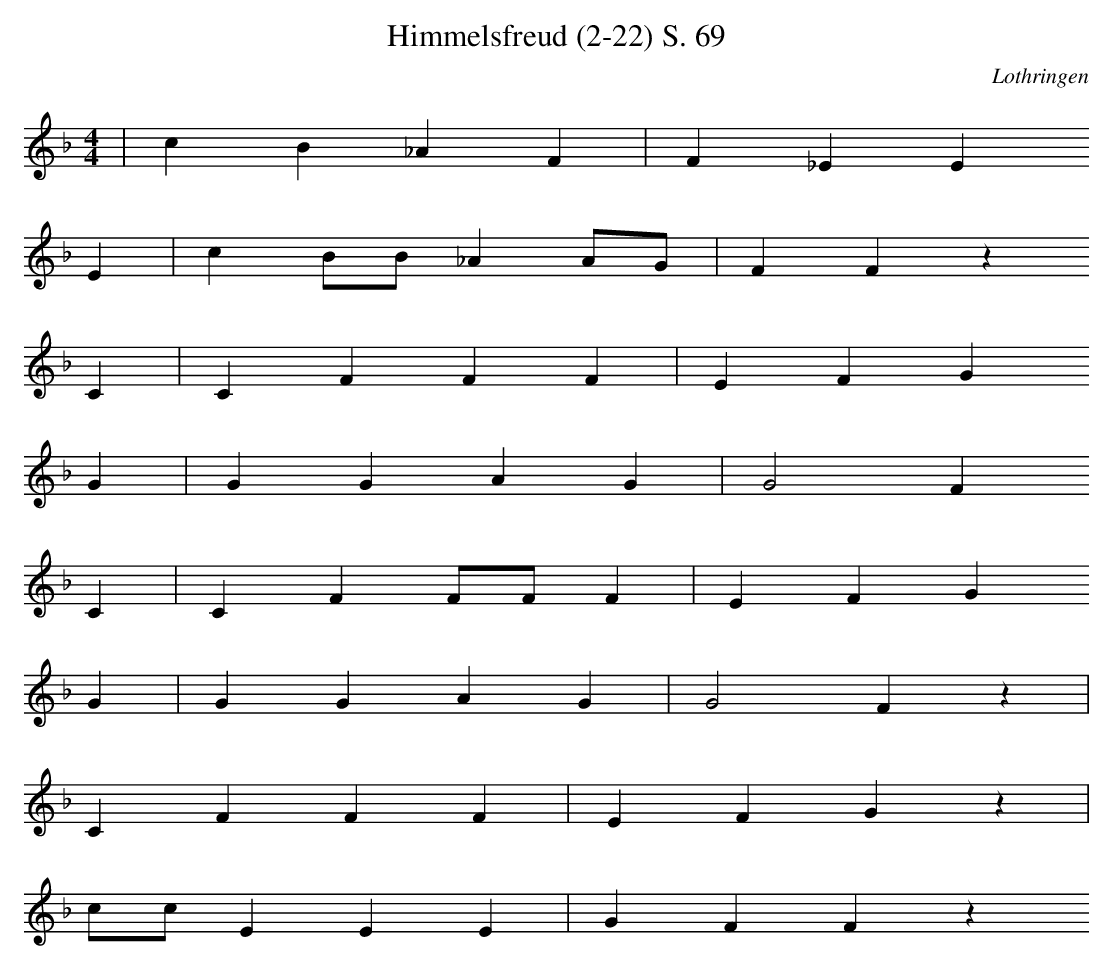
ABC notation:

X:1
T: Himmelsfreud (2-22) S. 69
O: Lothringen
M: 4/4
L: 1/8
K: F
 | c2B2_A2F2 | F2_E2E2
E2 | c2BB_A2AG | F2F2z2
C2 | C2F2F2F2 | E2F2G2
G2 | G2G2A2G2 | G4F2
C2 | C2F2FFF2 | E2F2G2
G2 | G2G2A2G2 | G4F2z2 |
C2F2F2F2 | E2F2G2z2 |
ccE2E2E2 | G2F2F2z2
